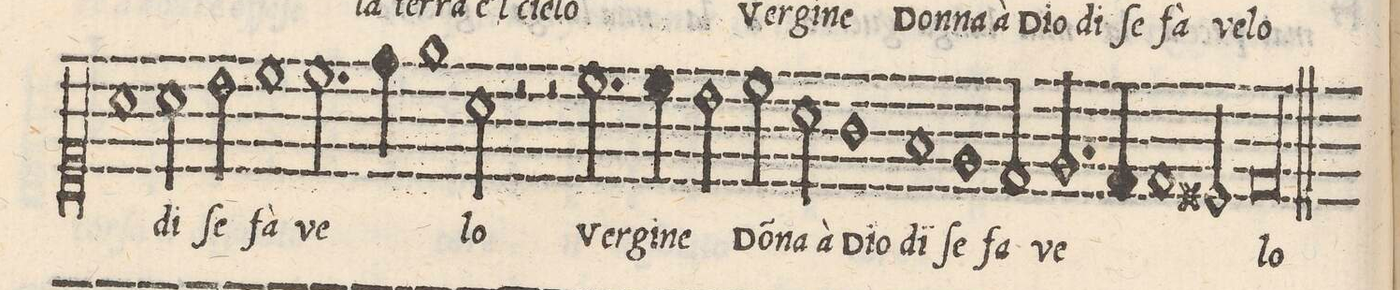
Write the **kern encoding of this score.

**kern	**text
*I"CANTO	*
*clefC1	*
*k[]	*
*met(C)	*
*M2/1	*
1a	.
2a\	di
2b\	ſe
=42-	=42-
1cc	fà
2.cc\	ve-
4dd\	.
=43-	=43-
1ee	.
2a\	-lo
2r	.
=44-	=44-
2r	.
2.cc\	ver-
4cc\	-gi-
2b\	-ne
=45-	=45-
2cc\	Do(n)-
2a\	na_à
1g	Dio
=46-	=46-
1f	di
1e	ſe
=47-	=47-
2d/	fa
2.e/	ve-
4d/	.
1d/	.
=48-	=48-
2c#X/	.
1dl	-lo
==	==
*-	*-
